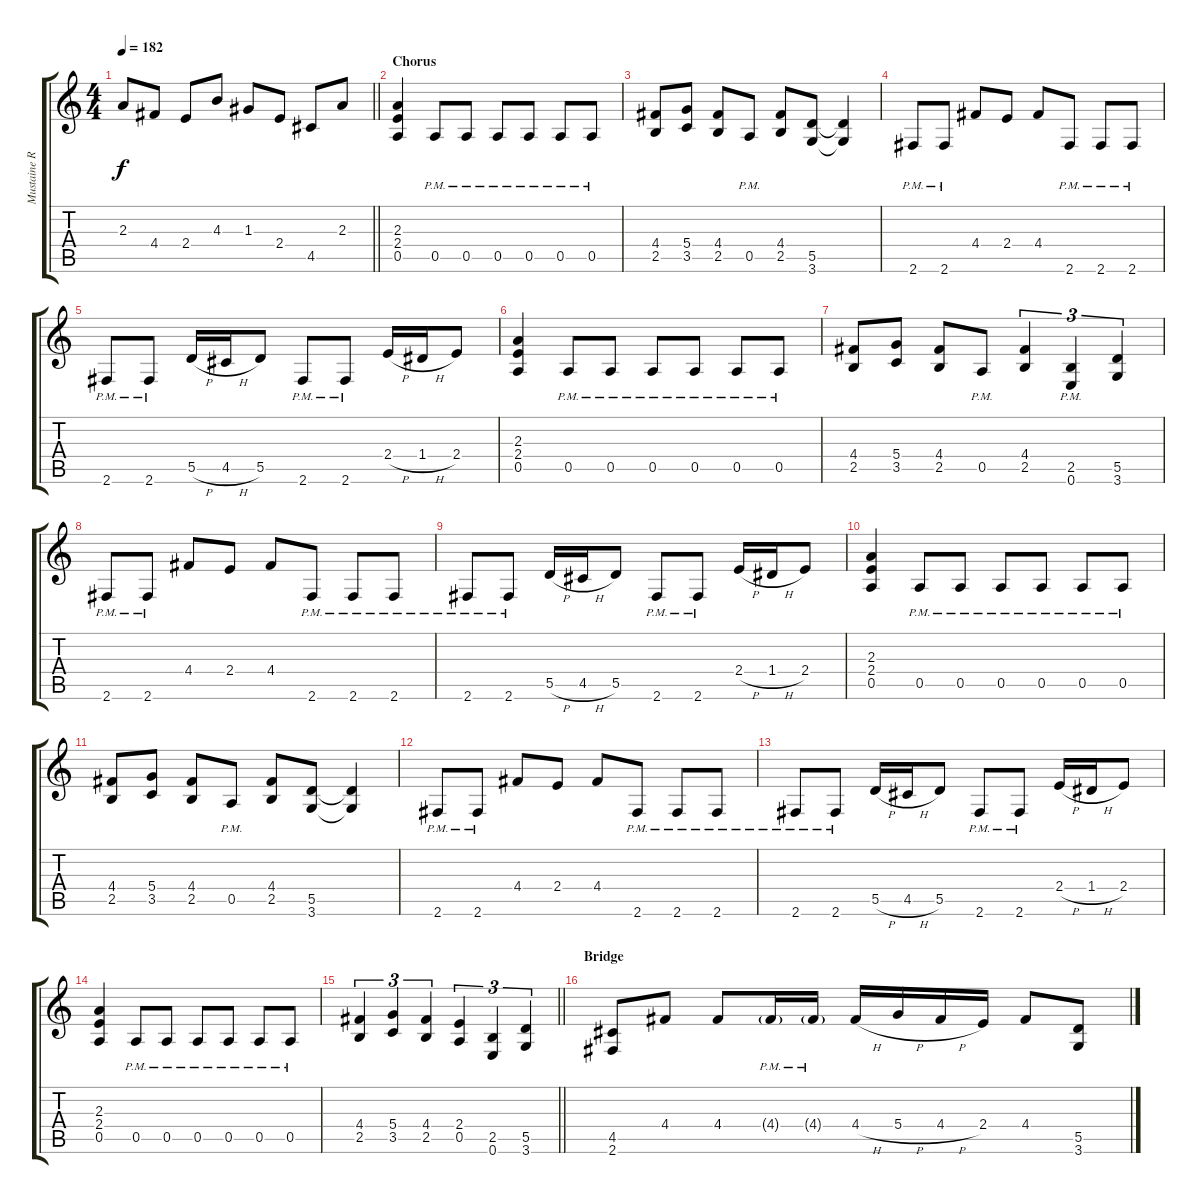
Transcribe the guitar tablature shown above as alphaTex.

\track ("Mustaine Rhythm" "Mustaine R") {instrument distortionguitar}
\staff {score tabs}
\tuning (E4 B3 G3 D3 A2 E2) {hide}
\ts (4 4)
\tempo 182
\clef g2
\barLineRight lightlight
\ks c
2.3{t}.8{dy f} 4.4.8 2.4.8 4.3.8 1.3.8 2.4.8 4.5.8 2.3.8 |
\section ("" "Chorus")
(2.3 2.4 0.5).4 0.5{pm}.8 0.5{pm}.8 0.5{pm}.8 0.5{pm}.8 0.5{pm}.8 0.5{pm}.8 |
(4.4 2.5).8 (5.4 3.5).8 (4.4 2.5).8 0.5{pm}.8 (4.4 2.5).8 (5.5 3.6).8 (5.5{t} 3.6{t}).4 |
2.6{pm}.8 2.6{pm}.8 4.4.8 2.4.8 4.4.8 2.6{pm}.8 2.6{pm}.8 2.6{pm}.8 |
2.6{pm}.8 2.6{pm}.8 5.5{h}.16 4.5{h}.16 5.5.8 2.6{pm}.8 2.6{pm}.8 2.4{h}.16 1.4{h}.16 2.4.8 |
(2.3 2.4 0.5).4 0.5{pm}.8 0.5{pm}.8 0.5{pm}.8 0.5{pm}.8 0.5{pm}.8 0.5{pm}.8 |
(4.4 2.5).8 (5.4 3.5).8 (4.4 2.5).8 0.5{pm}.8 (4.4 2.5).4{tu (3 2)} (2.5{pm} 0.6{pm}).4{tu (3 2)} (5.5 3.6).4{tu (3 2)} |
2.6{pm}.8 2.6{pm}.8 4.4.8 2.4.8 4.4.8 2.6{pm}.8 2.6{pm}.8 2.6{pm}.8 |
2.6{pm}.8 2.6{pm}.8 5.5{h}.16 4.5{h}.16 5.5.8 2.6{pm}.8 2.6{pm}.8 2.4{h}.16 1.4{h}.16 2.4.8 |
(2.3 2.4 0.5).4 0.5{pm}.8 0.5{pm}.8 0.5{pm}.8 0.5{pm}.8 0.5{pm}.8 0.5{pm}.8 |
(4.4 2.5).8 (5.4 3.5).8 (4.4 2.5).8 0.5{pm}.8 (4.4 2.5).8 (5.5 3.6).8 (5.5{t} 3.6{t}).4 |
2.6{pm}.8 2.6{pm}.8 4.4.8 2.4.8 4.4.8 2.6{pm}.8 2.6{pm}.8 2.6{pm}.8 |
2.6{pm}.8 2.6{pm}.8 5.5{h}.16 4.5{h}.16 5.5.8 2.6{pm}.8 2.6{pm}.8 2.4{h}.16 1.4{h}.16 2.4.8 |
(2.3 2.4 0.5).4 0.5{pm}.8 0.5{pm}.8 0.5{pm}.8 0.5{pm}.8 0.5{pm}.8 0.5{pm}.8 |
\barLineRight lightlight
(4.4 2.5).4{tu (3 2)} (5.4 3.5).4{tu (3 2)} (4.4 2.5).4{tu (3 2)} (2.4 0.5).4{tu (3 2)} (2.5 0.6).4{tu (3 2)} (5.5 3.6).4{tu (3 2)} |
\section ("" "Bridge")
(4.5 2.6).8 4.4.8 4.4.8 4.4{g pm}.16 4.4{g pm}.16 4.4{h}.16 5.4{h}.16 4.4{h}.16 2.4.16 4.4.8 (5.5 3.6).8
